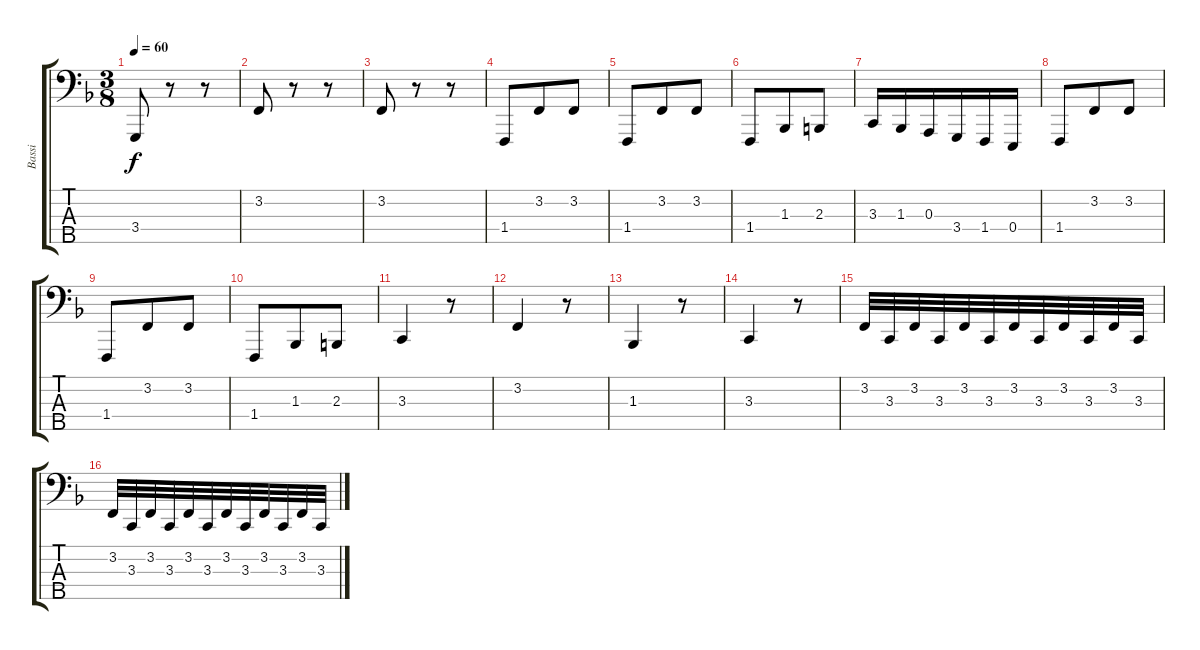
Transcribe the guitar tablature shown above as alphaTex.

\track ("Bassi" "Bassi") {instrument cello}
\staff {score tabs}
\tuning (G2 D2 A1 E1 B0) {hide}
\ts (3 8)
\tempo 60
\clef f4
\ks f
3.4.8{dy f} r.8 r.8 |
3.2.8 r.8 r.8 |
3.2.8 r.8 r.8 |
1.4.8 3.2.8 3.2.8 |
1.4.8 3.2.8 3.2.8 |
1.4.8 1.3.8 2.3.8 |
3.3.16 1.3.16 0.3.16 3.4.16 1.4.16 0.4.16 |
1.4.8 3.2.8 3.2.8 |
1.4.8 3.2.8 3.2.8 |
1.4.8 1.3.8 2.3.8 |
3.3.4 r.8 |
3.2.4 r.8 |
1.3.4 r.8 |
3.3.4 r.8 |
3.2.32 3.3.32 3.2.32 3.3.32 3.2.32 3.3.32 3.2.32 3.3.32 3.2.32 3.3.32 3.2.32 3.3.32 |
3.2.32 3.3.32 3.2.32 3.3.32 3.2.32 3.3.32 3.2.32 3.3.32 3.2.32 3.3.32 3.2.32 3.3.32
